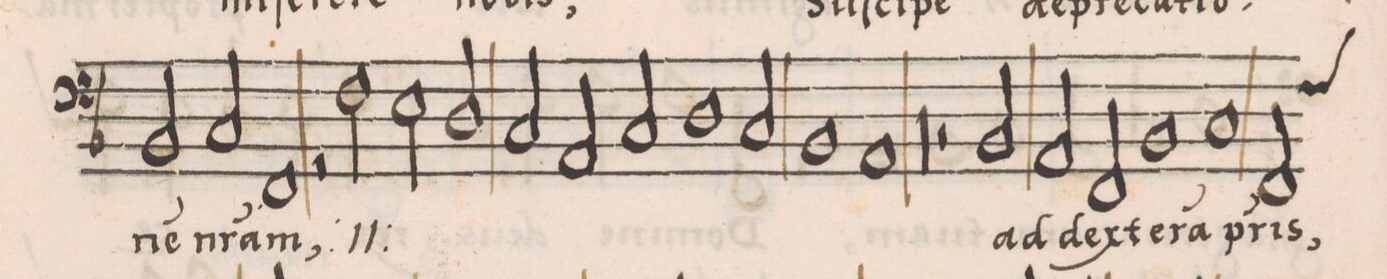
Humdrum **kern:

**kern	**text
*I"BASSVS	*
*clefF4	*
*k[b-]	*
*met(C|)	*
*M2/1	*
2BB-/	-ne(m)
2C/	n(os-
=68	=68
1FF	-t)ram,
2r	.
*	*ij
2F\	de-
=69	=69
2E\	-pre-
2D/	.
2C/	-ca-
2AA/	-ti-
=70	=70
2C/	-o-
1D	.
2C/	-ne(m)
=71	=71
1BB-	n(os-
1AA	-t)ram,
*	*Xij
=72	=72
0r	.
=73	=73
0r	.
=74	=74
2r	.
2BB-/	ad
2AA/	dex-
2FF/	-te-
=75	=75
1BB-	-ra(m)
1C	p(at)-
=76	=76
*custos:F	*
2FF/	-ris,
*-	*-
